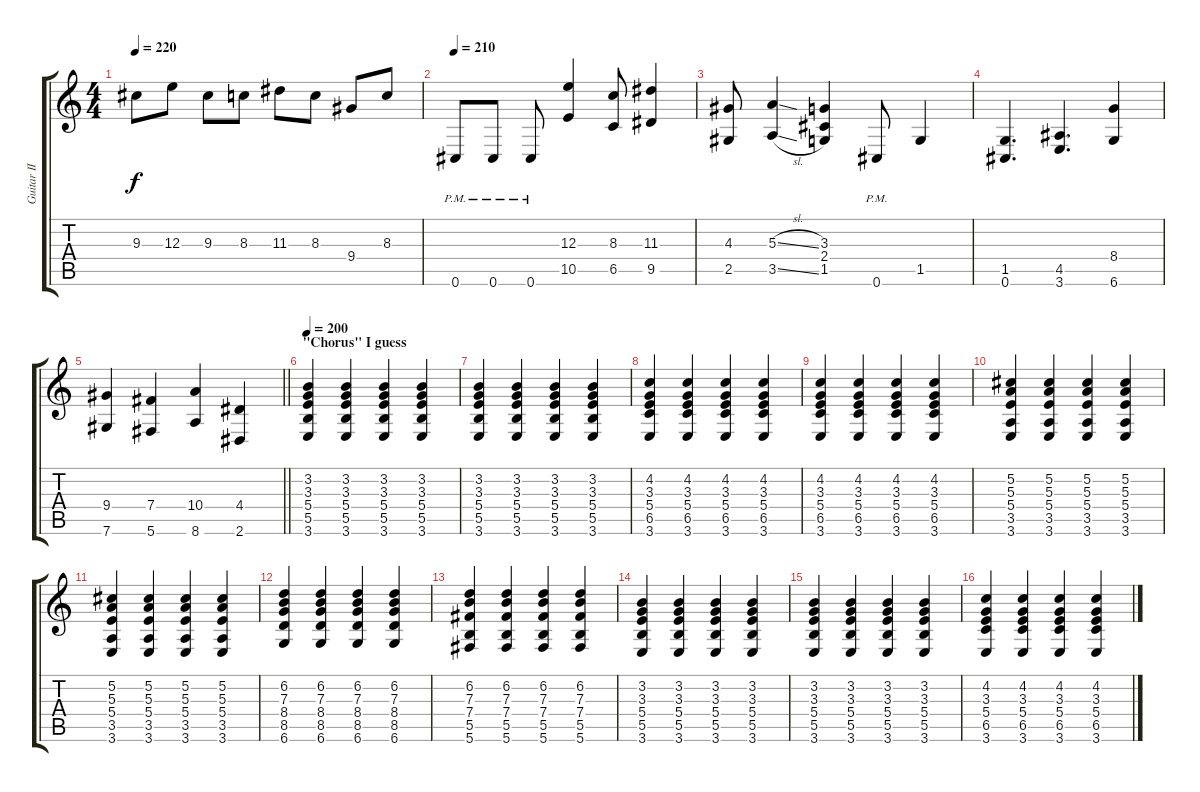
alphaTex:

\track ("Guitar II" "Guitar II") {instrument distortionguitar}
\staff {score tabs}
\tuning (Db4 Ab3 E3 B2 Gb2 Db2) {hide}
\ts (4 4)
\tempo 220
\clef g2
\ks c
9.3.8{dy f} 12.3.8 9.3.8 8.3.8 11.3.8 8.3.8 9.4.8 8.3.8 |
\tempo 210
0.6{pm}.8{volume 14} 0.6{pm}.8 0.6{pm}.8 (12.3 10.5).4 (8.3 6.5).8 (11.3 9.5).4 |
(4.3 2.5).8 (5.3{sl} 3.5{sl}).4 (3.3 2.4 1.5).4 0.6{pm}.8 1.5.4 |
(1.5 0.6).4{d volume 8} (4.5 3.6).4{d} (8.4 6.6).4 |
\barLineRight lightlight
(9.4 7.6).4 (7.4 5.6).4 (10.4 8.6).4 (4.4 2.6).4 |
\section ("" "\"Chorus\" I guess")
\tempo 200
(3.2 3.3 5.4 5.5 3.6).4 (3.2 3.3 5.4 5.5 3.6).4 (3.2 3.3 5.4 5.5 3.6).4 (3.2 3.3 5.4 5.5 3.6).4 |
(3.2 3.3 5.4 5.5 3.6).4 (3.2 3.3 5.4 5.5 3.6).4 (3.2 3.3 5.4 5.5 3.6).4 (3.2 3.3 5.4 5.5 3.6).4 |
(4.2 3.3 5.4 6.5 3.6).4 (4.2 3.3 5.4 6.5 3.6).4 (4.2 3.3 5.4 6.5 3.6).4 (4.2 3.3 5.4 6.5 3.6).4 |
(4.2 3.3 5.4 6.5 3.6).4 (4.2 3.3 5.4 6.5 3.6).4 (4.2 3.3 5.4 6.5 3.6).4 (4.2 3.3 5.4 6.5 3.6).4 |
(5.2 5.3 5.4 3.5 3.6).4 (5.2 5.3 5.4 3.5 3.6).4 (5.2 5.3 5.4 3.5 3.6).4 (5.2 5.3 5.4 3.5 3.6).4 |
(5.2 5.3 5.4 3.5 3.6).4 (5.2 5.3 5.4 3.5 3.6).4 (5.2 5.3 5.4 3.5 3.6).4 (5.2 5.3 5.4 3.5 3.6).4 |
(6.2 7.3 8.4 8.5 6.6).4 (6.2 7.3 8.4 8.5 6.6).4 (6.2 7.3 8.4 8.5 6.6).4 (6.2 7.3 8.4 8.5 6.6).4 |
(6.2 7.3 7.4 5.5 5.6).4 (6.2 7.3 7.4 5.5 5.6).4 (6.2 7.3 7.4 5.5 5.6).4 (6.2 7.3 7.4 5.5 5.6).4 |
(3.2 3.3 5.4 5.5 3.6).4 (3.2 3.3 5.4 5.5 3.6).4 (3.2 3.3 5.4 5.5 3.6).4 (3.2 3.3 5.4 5.5 3.6).4 |
(3.2 3.3 5.4 5.5 3.6).4 (3.2 3.3 5.4 5.5 3.6).4 (3.2 3.3 5.4 5.5 3.6).4 (3.2 3.3 5.4 5.5 3.6).4 |
(4.2 3.3 5.4 6.5 3.6).4 (4.2 3.3 5.4 6.5 3.6).4 (4.2 3.3 5.4 6.5 3.6).4 (4.2 3.3 5.4 6.5 3.6).4
